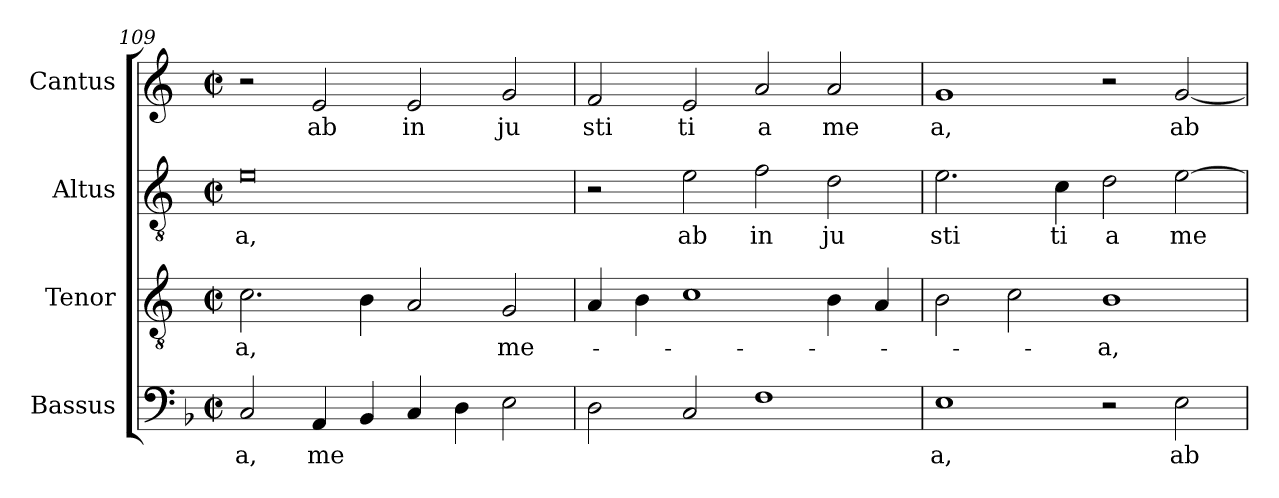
**kern	**text	**kern	**text	**kern	**text	**kern	**text
*part4	*part4	*part3	*part3	*part2	*part2	*part1	*part1
*staff4	*staff4	*staff3	*staff3	*staff2	*staff2	*staff1	*staff1
*I"Bassus	*	*I"Tenor	*	*I"Altus	*	*I"Cantus	*
*clefF4	*	*clefGv2	*	*clefGv2	*	*clefG2	*
*k[b-]	*	*k[]	*	*	*	*k[]	*
*F:	*	*C:	*	*	*	*C:	*
*M2/2	*	*M2/2	*	*M2/2	*	*M2/2	*
*met(c|)	*	*met(c|)	*	*met(c|)	*	*met(c|)	*
=109	=109	=109	=109	=109	=109	=109	=109
!	!LO:LY:b:cj	!	!LO:LY:b:cj	!	!LO:LY:b:cj	!	!
2C/	a,	2.c\	-a,	0e	a,	2r	.
!	!LO:LY:b	!	!	!	!	!	!LO:LY:b:cj
4AA/	me	.	.	.	.	2e/	ab
4BB-/	.	4B\	.	.	.	.	.
!	!	!	!	!	!	!	!LO:LY:b:cj
4C/	.	2A/	.	.	.	2e/	in
4D\	.	.	.	.	.	.	.
!	!	!	!LO:LY:b	!	!	!	!LO:LY:b:cj
2E\	.	2G/	me-	.	.	2g/	ju
=110	=110	=110	=110	=110	=110	=110	=110
!	!	!	!	!	!	!	!LO:LY:b:cj
2D\	.	4A/	.	2r	.	2f/	sti
.	.	4B\	.	.	.	.	.
!	!	!	!	!	!LO:LY:b:cj	!	!LO:LY:b:cj
2C/	.	1c	.	2e\	ab	2e/	ti
!	!	!	!	!	!LO:LY:b:cj	!	!LO:LY:b:cj
1F	.	.	.	2f\	in	2a/	a
!	!	!	!	!	!LO:LY:b:cj	!	!LO:LY:b:cj
.	.	4B\	.	2d\	ju	2a/	me
.	.	4A/	.	.	.	.	.
=111	=111	=111	=111	=111	=111	=111	=111
!	!LO:LY:b:cj	!	!	!	!LO:LY:b:cj	!	!LO:LY:b:cj
1E	a,	2B\	.	2.e\	sti	1g	a,
.	.	2c\	.	.	.	.	.
!	!	!	!	!	!LO:LY:b:cj	!	!
.	.	.	.	4c\	ti	.	.
!	!	!	!LO:LY:b:cj	!	!LO:LY:b:cj	!	!
2r	.	1B	-a,	2d\	a	2r	.
!	!LO:LY:b:cj	!	!	!	!LO:LY:b	!	!LO:LY:b:cj
2E\	ab	.	.	[>2e\	me	[>2g/	ab
=	=	=	=	=	=	=	=
*-	*-	*-	*-	*-	*-	*-	*-
